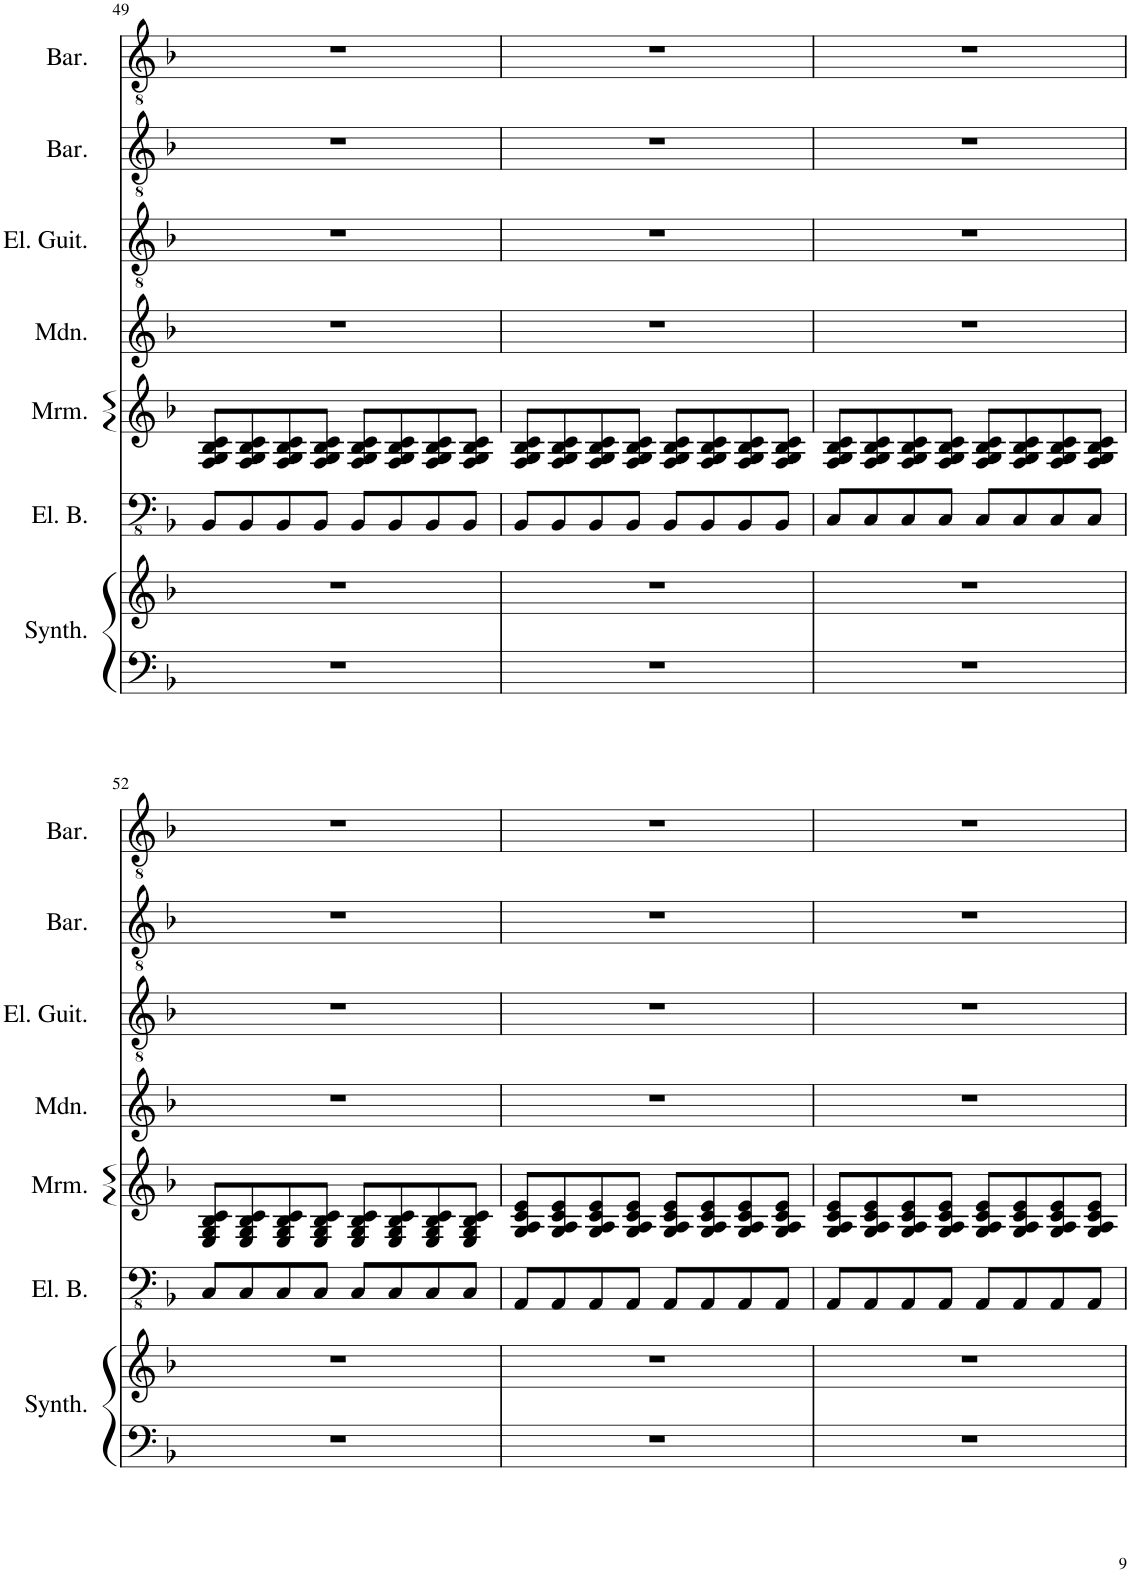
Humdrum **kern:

**kern	**kern	**kern	**kern	**kern	**kern	**kern	**kern
*part7	*part7	*part6	*part5	*part4	*part3	*part2	*part1
*staff8	*staff7	*staff6	*staff5	*staff4	*staff3	*staff2	*staff1
*I"String Synthesizer	*	*I"Electric Bass	*I"Marimba	*I"Mandolin	*I"Electric Guitar	*I"Baritone	*I"Baritone
*I'Synth.	*	*I'El. B.	*I'Mrm.	*I'Mdn.	*I'El. Guit.	*I'Bar.	*I'Bar.
!!LO:PB:g=z
*clefF4	*clefG2	*clefFv4	*clefG2	*clefG2	*clefGv2	*clefGv2	*clefGv2
*k[b-]	*k[b-]	*k[b-]	*k[b-]	*k[b-]	*k[b-]	*k[b-]	*k[b-]
*M4/4	*M4/4	*M4/4	*M4/4	*M4/4	*M4/4	*M4/4	*M4/4
=49	=49	=49	=49	=49	=49	=49	=49
1r	1r	8BBB-/L	8F/ 8G/ 8B-/ 8c/L	1r	1r	1r	1r
.	.	8BBB-/	8F/ 8G/ 8B-/ 8c/	.	.	.	.
.	.	8BBB-/	8F/ 8G/ 8B-/ 8c/	.	.	.	.
.	.	8BBB-/J	8F/ 8G/ 8B-/ 8c/J	.	.	.	.
.	.	8BBB-/L	8F/ 8G/ 8B-/ 8c/L	.	.	.	.
.	.	8BBB-/	8F/ 8G/ 8B-/ 8c/	.	.	.	.
.	.	8BBB-/	8F/ 8G/ 8B-/ 8c/	.	.	.	.
.	.	8BBB-/J	8F/ 8G/ 8B-/ 8c/J	.	.	.	.
=50	=50	=50	=50	=50	=50	=50	=50
1r	1r	8BBB-/L	8F/ 8G/ 8B-/ 8c/L	1r	1r	1r	1r
.	.	8BBB-/	8F/ 8G/ 8B-/ 8c/	.	.	.	.
.	.	8BBB-/	8F/ 8G/ 8B-/ 8c/	.	.	.	.
.	.	8BBB-/J	8F/ 8G/ 8B-/ 8c/J	.	.	.	.
.	.	8BBB-/L	8F/ 8G/ 8B-/ 8c/L	.	.	.	.
.	.	8BBB-/	8F/ 8G/ 8B-/ 8c/	.	.	.	.
.	.	8BBB-/	8F/ 8G/ 8B-/ 8c/	.	.	.	.
.	.	8BBB-/J	8F/ 8G/ 8B-/ 8c/J	.	.	.	.
=51	=51	=51	=51	=51	=51	=51	=51
1r	1r	8CC/L	8F/ 8G/ 8B-/ 8c/L	1r	1r	1r	1r
.	.	8CC/	8F/ 8G/ 8B-/ 8c/	.	.	.	.
.	.	8CC/	8F/ 8G/ 8B-/ 8c/	.	.	.	.
.	.	8CC/J	8F/ 8G/ 8B-/ 8c/J	.	.	.	.
.	.	8CC/L	8F/ 8G/ 8B-/ 8c/L	.	.	.	.
.	.	8CC/	8F/ 8G/ 8B-/ 8c/	.	.	.	.
.	.	8CC/	8F/ 8G/ 8B-/ 8c/	.	.	.	.
.	.	8CC/J	8F/ 8G/ 8B-/ 8c/J	.	.	.	.
!!LO:LB:g=z
=52	=52	=52	=52	=52	=52	=52	=52
1r	1r	8CC/L	8E/ 8G/ 8B-/ 8c/L	1r	1r	1r	1r
.	.	8CC/	8E/ 8G/ 8B-/ 8c/	.	.	.	.
.	.	8CC/	8E/ 8G/ 8B-/ 8c/	.	.	.	.
.	.	8CC/J	8E/ 8G/ 8B-/ 8c/J	.	.	.	.
.	.	8CC/L	8E/ 8G/ 8B-/ 8c/L	.	.	.	.
.	.	8CC/	8E/ 8G/ 8B-/ 8c/	.	.	.	.
.	.	8CC/	8E/ 8G/ 8B-/ 8c/	.	.	.	.
.	.	8CC/J	8E/ 8G/ 8B-/ 8c/J	.	.	.	.
=53	=53	=53	=53	=53	=53	=53	=53
1r	1r	8AAA/L	8G/ 8A/ 8c/ 8e/L	1r	1r	1r	1r
.	.	8AAA/	8G/ 8A/ 8c/ 8e/	.	.	.	.
.	.	8AAA/	8G/ 8A/ 8c/ 8e/	.	.	.	.
.	.	8AAA/J	8G/ 8A/ 8c/ 8e/J	.	.	.	.
.	.	8AAA/L	8G/ 8A/ 8c/ 8e/L	.	.	.	.
.	.	8AAA/	8G/ 8A/ 8c/ 8e/	.	.	.	.
.	.	8AAA/	8G/ 8A/ 8c/ 8e/	.	.	.	.
.	.	8AAA/J	8G/ 8A/ 8c/ 8e/J	.	.	.	.
=54	=54	=54	=54	=54	=54	=54	=54
1r	1r	8AAA/L	8G/ 8A/ 8c/ 8e/L	1r	1r	1r	1r
.	.	8AAA/	8G/ 8A/ 8c/ 8e/	.	.	.	.
.	.	8AAA/	8G/ 8A/ 8c/ 8e/	.	.	.	.
.	.	8AAA/J	8G/ 8A/ 8c/ 8e/J	.	.	.	.
.	.	8AAA/L	8G/ 8A/ 8c/ 8e/L	.	.	.	.
.	.	8AAA/	8G/ 8A/ 8c/ 8e/	.	.	.	.
.	.	8AAA/	8G/ 8A/ 8c/ 8e/	.	.	.	.
.	.	8AAA/J	8G/ 8A/ 8c/ 8e/J	.	.	.	.
=	=	=	=	=	=	=	=
*-	*-	*-	*-	*-	*-	*-	*-
